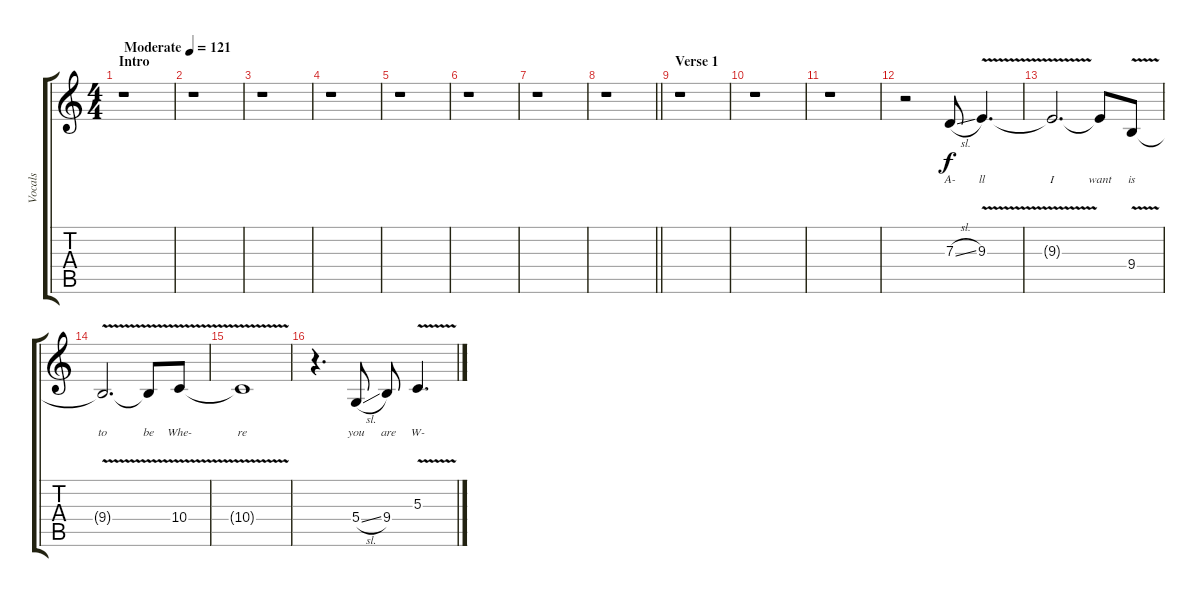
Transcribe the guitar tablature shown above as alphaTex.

\track ("Vocals" "Vocals") {instrument sopranosax}
\staff {score tabs}
\tuning (E4 B3 G3 D3 A2 E2) {hide}
\ts (4 4)
\section ("" "Intro")
\tempo (121 "Moderate")
\clef g2
\ks c
r.1{dy f instrument sopranosax} |
r.1 |
r.1 |
r.1 |
r.1 |
r.1 |
r.1 |
\barLineRight lightlight
r.1 |
\section ("" "Verse 1")
r.1 |
r.1 |
r.1 |
r.2 7.3{sl}.8{lyrics (0 "A-") lyrics (1 "") lyrics (2 "") lyrics (3 "") lyrics (4 "")} 9.3{v}.4{d lyrics (0 "ll") lyrics (1 "") lyrics (2 "") lyrics (3 "") lyrics (4 "")} |
9.3{t}.2{d lyrics (0 "I") lyrics (1 "") lyrics (2 "") lyrics (3 "") lyrics (4 "")} 9.3{t}.8{lyrics (0 "want") lyrics (1 "") lyrics (2 "") lyrics (3 "") lyrics (4 "")} 9.4{v}.8{lyrics (0 "is") lyrics (1 "") lyrics (2 "") lyrics (3 "") lyrics (4 "")} |
9.4{v t}.2{d lyrics (0 "to") lyrics (1 "") lyrics (2 "") lyrics (3 "") lyrics (4 "")} 9.4{t}.8{lyrics (0 "be") lyrics (1 "") lyrics (2 "") lyrics (3 "") lyrics (4 "")} 10.4{v}.8{lyrics (0 "Whe-") lyrics (1 "") lyrics (2 "") lyrics (3 "") lyrics (4 "")} |
10.4{v t}.1{lyrics (0 "re") lyrics (1 "") lyrics (2 "") lyrics (3 "") lyrics (4 "")} |
r.4{d} 5.4{sl}.8{lyrics (0 "you") lyrics (1 "") lyrics (2 "") lyrics (3 "") lyrics (4 "")} 9.4.8{lyrics (0 " are") lyrics (1 "") lyrics (2 "") lyrics (3 "") lyrics (4 "")} 5.3{v}.4{d lyrics (0 "W-") lyrics (1 "") lyrics (2 "") lyrics (3 "") lyrics (4 "")}
